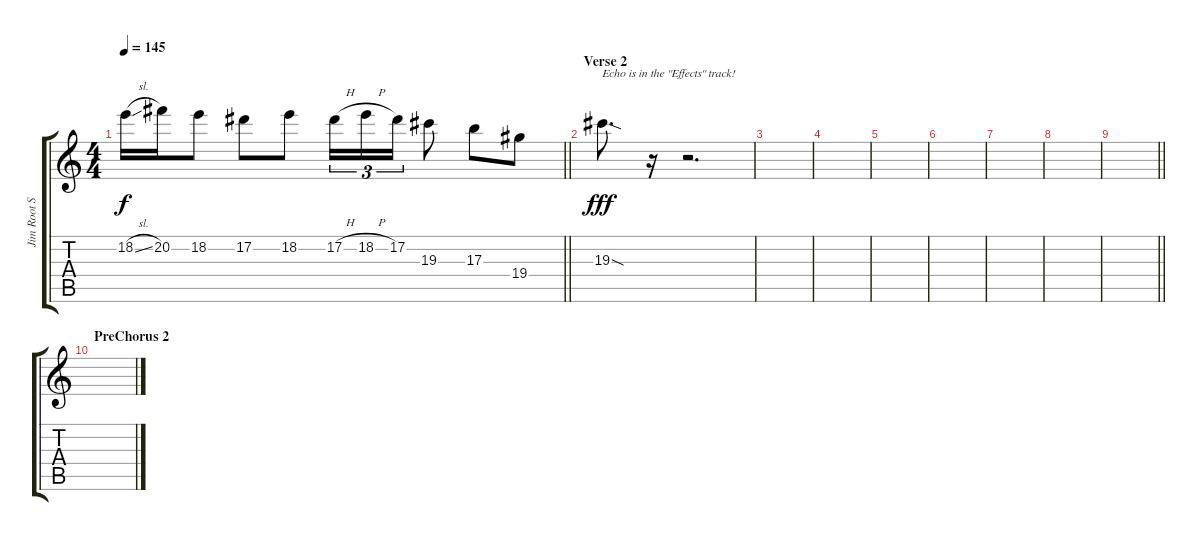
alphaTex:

\track ("Jim Root Solo" "Jim Root S") {instrument overdrivenguitar}
\staff {score tabs}
\tuning (Eb4 Bb3 Gb3 Db3 Ab2 Db2) {hide}
\ts (4 4)
\tempo 145
\clef g2
\barLineRight lightlight
\ks c
18.2{sl}.16{dy f} 20.2.16 18.2.8 17.2.8 18.2.8 17.2{h}.16{tu (3 2)} 18.2{h}.16{tu (3 2)} 17.2.16{tu (3 2)} 19.3.8 17.3.8 19.4.8 |
\section ("" "Verse 2")
19.3{sod}.8{d txt "Echo is in the \"Effects\" track!" dy fff} r.16 r.2{d} |
|
|
|
|
|
|
\barLineRight lightlight
|
\section ("" "PreChorus 2")
